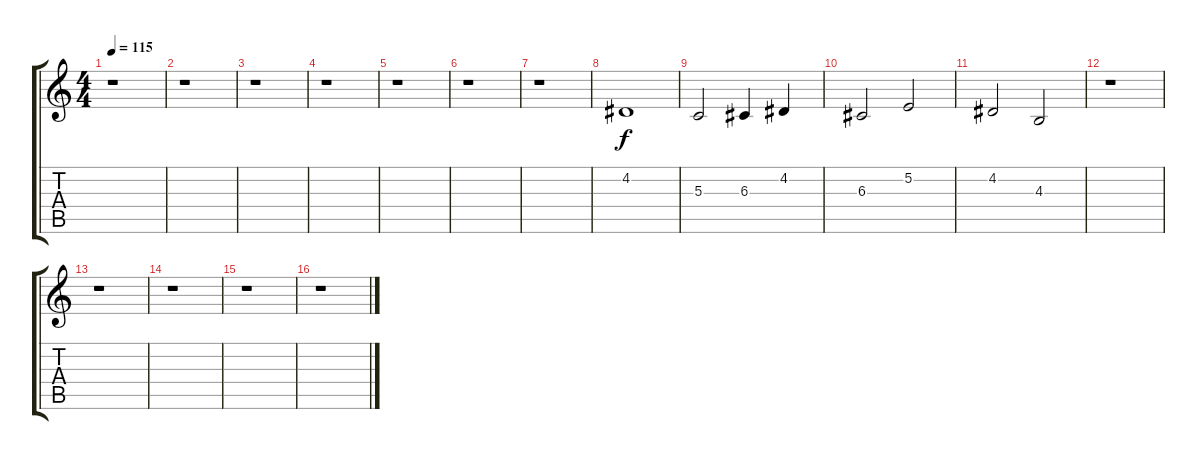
\track "" {instrument violin}
\staff {score tabs}
\tuning (E4 B3 G3 D3 A2 E2) {hide}
\ts (4 4)
\tempo 115
\clef g2
\ks c
r.1{dy f} |
r.1 |
r.1 |
r.1 |
r.1 |
r.1 |
r.1 |
4.2.1 |
5.3.2 6.3.4 4.2.4 |
6.3.2 5.2.2 |
4.2.2 4.3.2 |
r.1 |
r.1 |
r.1 |
r.1 |
r.1
